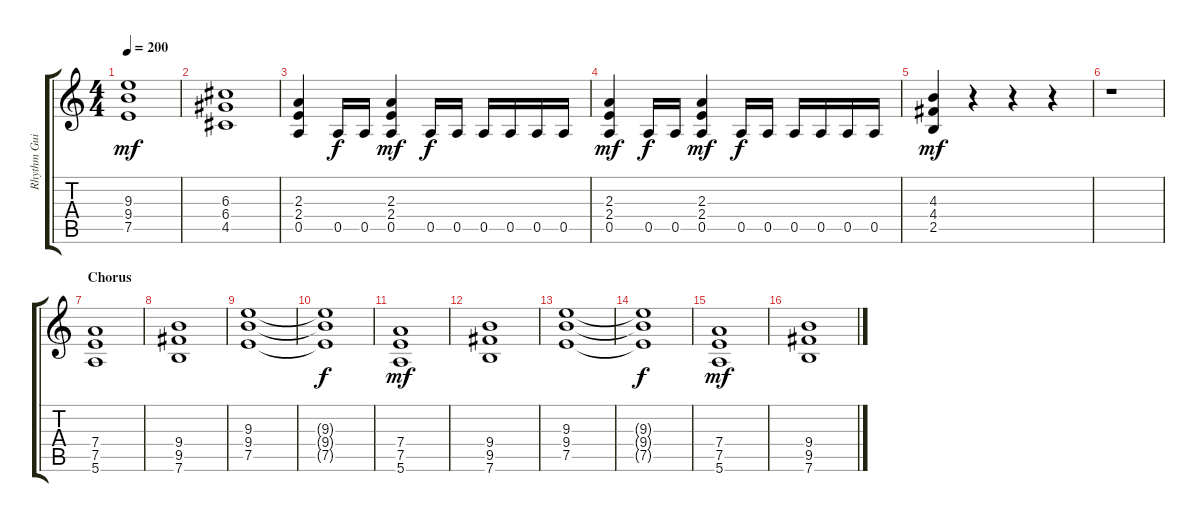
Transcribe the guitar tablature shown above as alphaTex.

\track ("Rhythm Guitar 1" "Rhythm Gui") {instrument distortionguitar}
\staff {score tabs}
\tuning (E4 B3 G3 D3 A2 E2) {hide}
\ts (4 4)
\tempo 200
\clef g2
\ks c
(9.3 9.4 7.5).1{dy mf} |
(6.3 6.4 4.5).1 |
(2.3 2.4 0.5).4 0.5.16{dy f} 0.5.16 (2.3 2.4 0.5).4{dy mf} 0.5.16{dy f} 0.5.16 0.5.16 0.5.16 0.5.16 0.5.16 |
(2.3 2.4 0.5).4{dy mf} 0.5.16{dy f} 0.5.16 (2.3 2.4 0.5).4{dy mf} 0.5.16{dy f} 0.5.16 0.5.16 0.5.16 0.5.16 0.5.16 |
(4.3 4.4 2.5).4{dy mf} r.4 r.4 r.4 |
r.1 |
\section ("" "Chorus")
(7.4 7.5 5.6).1 |
(9.4 9.5 7.6).1 |
(9.3 9.4 7.5).1 |
(9.3{t} 9.4{t} 7.5{t}).1{dy f} |
(7.4 7.5 5.6).1{dy mf} |
(9.4 9.5 7.6).1 |
(9.3 9.4 7.5).1 |
(9.3{t} 9.4{t} 7.5{t}).1{dy f} |
(7.4 7.5 5.6).1{dy mf} |
(9.4 9.5 7.6).1
